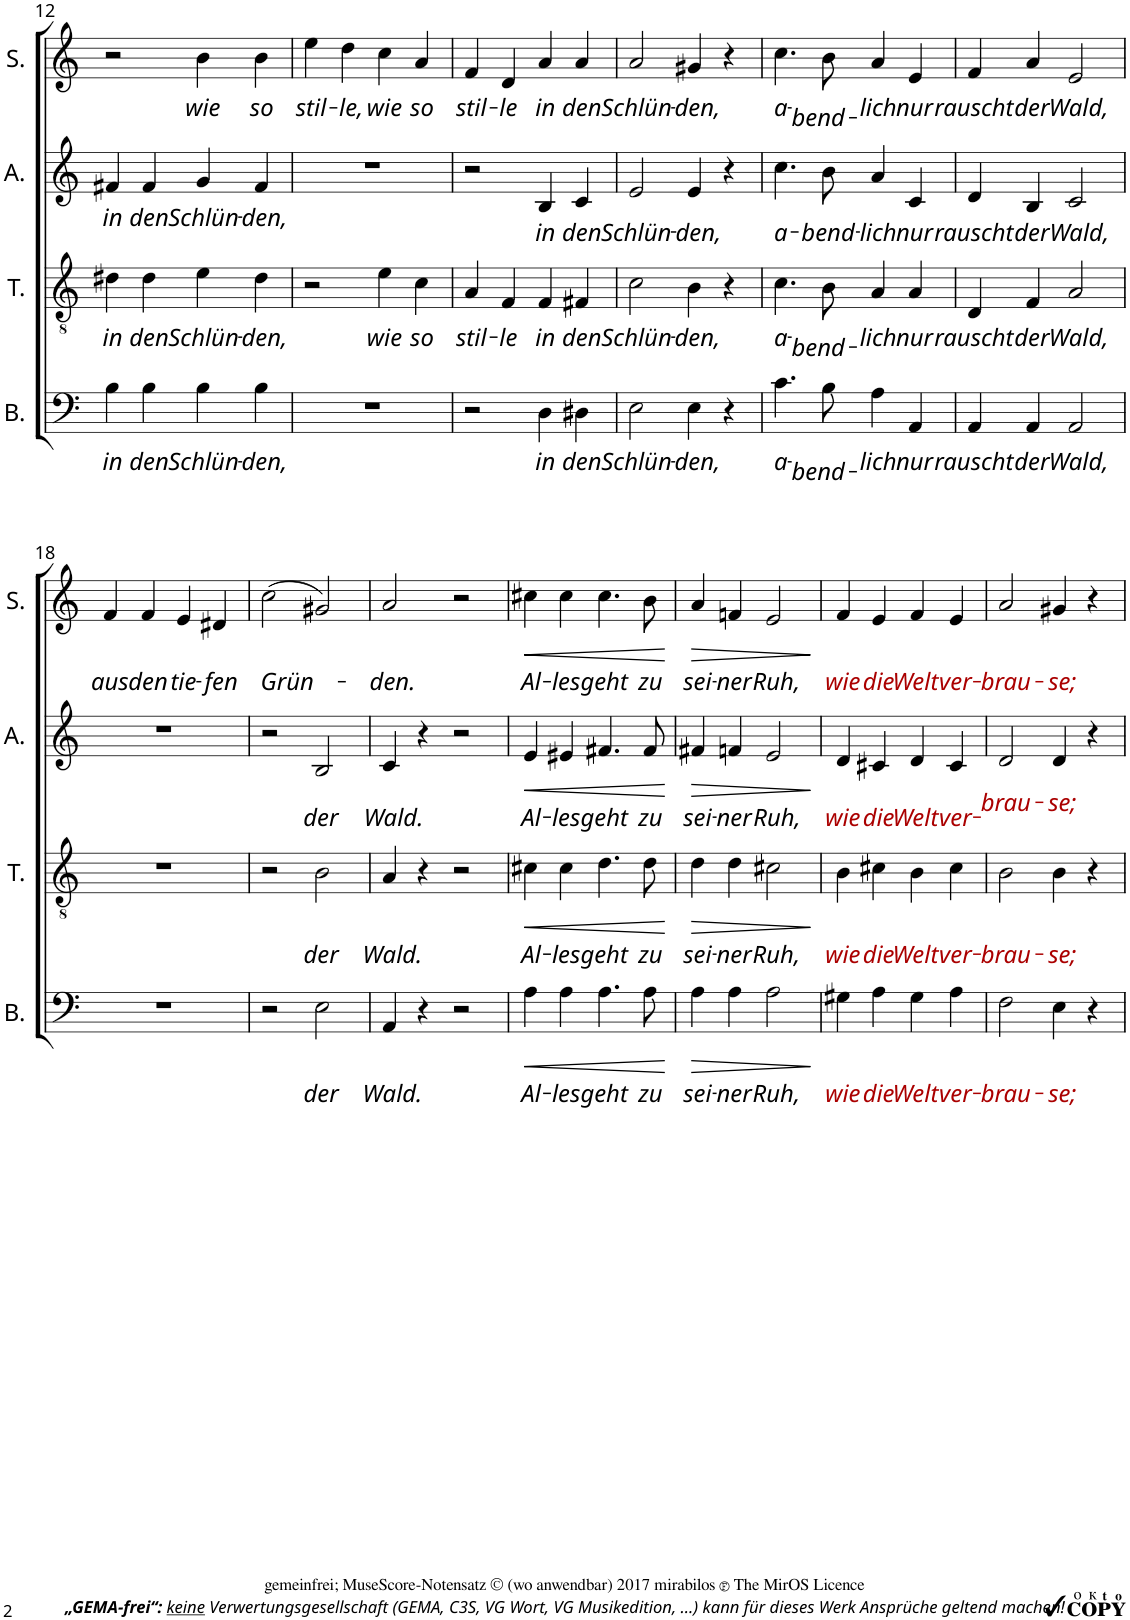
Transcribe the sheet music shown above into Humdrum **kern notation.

**kern	**text	**dynam	**kern	**text	**dynam	**kern	**text	**dynam	**kern	**text	**dynam
*part4	*part4	*part4	*part3	*part3	*part3	*part2	*part2	*part2	*part1	*part1	*part1
*staff4	*staff4	*staff4	*staff3	*staff3	*staff3	*staff2	*staff2	*staff2	*staff1	*staff1	*staff1
*I"Baß	*	*	*I"Tenor	*	*	*I"Alt	*	*	*I"Sopran	*	*
*I'B.	*	*	*I'T.	*	*	*I'A.	*	*	*I'S.	*	*
!!LO:PB:g=z
*clefF4	*	*	*clefGv2	*	*	*clefG2	*	*	*clefG2	*	*
*k[]	*	*	*k[]	*	*	*k[]	*	*	*k[]	*	*
*M4/4	*	*	*M4/4	*	*	*M4/4	*	*	*M4/4	*	*
*met(c)	*	*	*met(c)	*	*	*met(c)	*	*	*met(c)	*	*
=12	=12	=12	=12	=12	=12	=12	=12	=12	=12	=12	=12
!	!LO:LY:b	!	!	!LO:LY:b	!	!	!LO:LY:b	!	!	!	!
4B\	in	.	4d#X\	in	.	4f#X/	in	.	2r	.	.
!	!LO:LY:b	!	!	!LO:LY:b	!	!	!LO:LY:b	!	!	!	!
4B\	den	.	4d#\	den	.	4f#/	den	.	.	.	.
!	!LO:LY:b	!	!	!LO:LY:b	!	!	!LO:LY:b	!	!	!LO:LY:b	!
4B\	Schlün-	.	4e\	Schlün-	.	4g/	Schlün-	.	4b\	wie	.
!	!LO:LY:b	!	!	!LO:LY:b	!	!	!LO:LY:b	!	!	!LO:LY:b	!
4B\	-den,	.	4d#\	-den,	.	4f#/	-den,	.	4b\	so	.
=13	=13	=13	=13	=13	=13	=13	=13	=13	=13	=13	=13
!	!	!	!	!	!	!	!	!	!	!LO:LY:b	!
1r	.	.	2r	.	.	1r	.	.	4ee\	stil-	.
!	!	!	!	!	!	!	!	!	!	!LO:LY:b	!
.	.	.	.	.	.	.	.	.	4dd\	-le,	.
!	!	!	!	!LO:LY:b	!	!	!	!	!	!LO:LY:b	!
.	.	.	4e\	wie	.	.	.	.	4cc\	wie	.
!	!	!	!	!LO:LY:b	!	!	!	!	!	!LO:LY:b	!
.	.	.	4c\	so	.	.	.	.	4a/	so	.
=14	=14	=14	=14	=14	=14	=14	=14	=14	=14	=14	=14
!	!	!	!	!LO:LY:b	!	!	!	!	!	!LO:LY:b	!
2r	.	.	4A/	stil-	.	2r	.	.	4f/	stil-	.
!	!	!	!	!LO:LY:b	!	!	!	!	!	!LO:LY:b	!
.	.	.	4F/	-le	.	.	.	.	4d/	-le	.
!	!LO:LY:b	!	!	!LO:LY:b	!	!	!LO:LY:b	!	!	!LO:LY:b	!
4D\	in	.	4F/	in	.	4B/	in	.	4a/	in	.
!	!LO:LY:b	!	!	!LO:LY:b	!	!	!LO:LY:b	!	!	!LO:LY:b	!
4D#X\	den	.	4F#X/	den	.	4c/	den	.	4a/	den	.
=15	=15	=15	=15	=15	=15	=15	=15	=15	=15	=15	=15
!	!LO:LY:b	!	!	!LO:LY:b	!	!	!LO:LY:b	!	!	!LO:LY:b	!
2E\	Schlün-	.	2c\	Schlün-	.	2e/	Schlün-	.	2a/	Schlün-	.
!	!LO:LY:b	!	!	!LO:LY:b	!	!	!LO:LY:b	!	!	!LO:LY:b	!
4E\	-den,	.	4B\	-den,	.	4e/	-den,	.	4g#X/	-den,	.
4r	.	.	4r	.	.	4r	.	.	4r	.	.
=16	=16	=16	=16	=16	=16	=16	=16	=16	=16	=16	=16
!	!LO:LY:b	!	!	!LO:LY:b	!	!	!LO:LY:b	!	!	!LO:LY:b	!
4.c\	a-	.	4.c\	a-	.	4.cc\	a-	.	4.cc\	a-	.
!	!LO:LY:b	!	!	!LO:LY:b	!	!	!LO:LY:b	!	!	!LO:LY:b	!
8B\	-bend-	.	8B\	-bend-	.	8b\	-bend-	.	8b\	-bend-	.
!	!LO:LY:b	!	!	!LO:LY:b	!	!	!LO:LY:b	!	!	!LO:LY:b	!
4A\	-lich	.	4A/	-lich	.	4a/	-lich	.	4a/	-lich	.
!	!LO:LY:b	!	!	!LO:LY:b	!	!	!LO:LY:b	!	!	!LO:LY:b	!
4AA/	nur	.	4A/	nur	.	4c/	nur	.	4e/	nur	.
=17	=17	=17	=17	=17	=17	=17	=17	=17	=17	=17	=17
!	!LO:LY:b	!	!	!LO:LY:b	!	!	!LO:LY:b	!	!	!LO:LY:b	!
4AA/	rauscht	.	4D/	rauscht	.	4d/	rauscht	.	4f/	rauscht	.
!	!LO:LY:b	!	!	!LO:LY:b	!	!	!LO:LY:b	!	!	!LO:LY:b	!
4AA/	der	.	4F/	der	.	4B/	der	.	4a/	der	.
!	!LO:LY:b	!	!	!LO:LY:b	!	!	!LO:LY:b	!	!	!LO:LY:b	!
2AA/	Wald,	.	2A/	Wald,	.	2c/	Wald,	.	2e/	Wald,	.
!!LO:LB:g=z
=18	=18	=18	=18	=18	=18	=18	=18	=18	=18	=18	=18
!	!	!	!	!	!	!	!	!	!	!LO:LY:b	!
1r	.	.	1r	.	.	1r	.	.	4f/	aus	.
!	!	!	!	!	!	!	!	!	!	!LO:LY:b	!
.	.	.	.	.	.	.	.	.	4f/	den	.
!	!	!	!	!	!	!	!	!	!	!LO:LY:b	!
.	.	.	.	.	.	.	.	.	4e/	tie-	.
!	!	!	!	!	!	!	!	!	!	!LO:LY:b	!
.	.	.	.	.	.	.	.	.	4d#X/	-fen	.
=19	=19	=19	=19	=19	=19	=19	=19	=19	=19	=19	=19
!	!	!	!	!	!	!	!	!	!	!LO:LY:b	!
2r	.	.	2r	.	.	2r	.	.	(2cc\	Grün-	.
!	!LO:LY:b	!	!	!LO:LY:b	!	!	!LO:LY:b	!	!	!	!
2E\	der	.	2B\	der	.	2B/	der	.	2g#X/)	.	.
=20	=20	=20	=20	=20	=20	=20	=20	=20	=20	=20	=20
!	!LO:LY:b	!	!	!LO:LY:b	!	!	!LO:LY:b	!	!	!LO:LY:b	!
4AA/	Wald.	.	4A/	Wald.	.	4c/	Wald.	.	2a/	-den.	.
4r	.	.	4r	.	.	4r	.	.	.	.	.
2r	.	.	2r	.	.	2r	.	.	2r	.	.
=21	=21	=21	=21	=21	=21	=21	=21	=21	=21	=21	=21
!	!LO:LY:b	!LO:HP:b	!	!LO:LY:b	!LO:HP:b	!	!LO:LY:b	!LO:HP:b	!	!LO:LY:b	!LO:HP:b
4A\	Al-	<	4c#X\	Al-	<	4e/	Al-	<	4cc#X\	Al-	<
!	!LO:LY:b	!	!	!LO:LY:b	!	!	!LO:LY:b	!	!	!LO:LY:b	!
4A\	-les	.	4c#\	-les	.	4e#X/	-les	.	4cc#\	-les	.
!	!LO:LY:b	!	!	!LO:LY:b	!	!	!LO:LY:b	!	!	!LO:LY:b	!
4.A\	geht	.	4.d\	geht	.	4.f#X/	geht	.	4.cc#\	geht	.
!	!LO:LY:b	!	!	!LO:LY:b	!	!	!LO:LY:b	!	!	!LO:LY:b	!
8A\	zu	.	8d\	zu	.	8f#/	zu	.	8b\	zu	.
.	.	[	.	.	[	.	.	[	.	.	[
=22	=22	=22	=22	=22	=22	=22	=22	=22	=22	=22	=22
!	!LO:LY:b	!LO:HP:b	!	!LO:LY:b	!LO:HP:b	!	!LO:LY:b	!LO:HP:b	!	!LO:LY:b	!LO:HP:b
4A\	sei-	>	4d\	sei-	>	4f#X/	sei-	>	4a/	sei-	>
!	!LO:LY:b	!	!	!LO:LY:b	!	!	!LO:LY:b	!	!	!LO:LY:b	!
4A\	-ner	.	4d\	-ner	.	4fn/	-ner	.	4fn/	-ner	.
!	!LO:LY:b	!	!	!LO:LY:b	!	!	!LO:LY:b	!	!	!LO:LY:b	!
2A\	Ruh,	.	2c#X\	Ruh,	.	2e/	Ruh,	.	2e/	Ruh,	.
.	.	]	.	.	]	.	.	]	.	.	]
=23	=23	=23	=23	=23	=23	=23	=23	=23	=23	=23	=23
!	!LO:LY:b:color=#AA0000	!	!	!LO:LY:b:color=#AA0000	!	!	!LO:LY:b:color=#AA0000	!	!	!LO:LY:b:color=#AA0000	!
4G#X\	wie	.	4B\	wie	.	4d/	wie	.	4f/	wie	.
!	!LO:LY:b:color=#AA0000	!	!	!LO:LY:b:color=#AA0000	!	!	!LO:LY:b:color=#AA0000	!	!	!LO:LY:b:color=#AA0000	!
4A\	die	.	4c#X\	die	.	4c#X/	die	.	4e/	die	.
!	!LO:LY:b:color=#AA0000	!	!	!LO:LY:b:color=#AA0000	!	!	!LO:LY:b:color=#AA0000	!	!	!LO:LY:b:color=#AA0000	!
4G#\	Welt	.	4B\	Welt	.	4d/	Welt	.	4f/	Welt	.
!	!LO:LY:b:color=#AA0000	!	!	!LO:LY:b:color=#AA0000	!	!	!LO:LY:b:color=#AA0000	!	!	!LO:LY:b:color=#AA0000	!
4A\	ver-	.	4c#\	ver-	.	4c#/	ver-	.	4e/	ver-	.
=24	=24	=24	=24	=24	=24	=24	=24	=24	=24	=24	=24
!	!LO:LY:b:color=#AA0000	!	!	!LO:LY:b:color=#AA0000	!	!	!LO:LY:b:color=#AA0000	!	!	!LO:LY:b:color=#AA0000	!
2F\	-brau-	.	2B\	-brau-	.	2d/	-brau-	.	2a/	-brau-	.
!	!LO:LY:b:color=#AA0000	!	!	!LO:LY:b:color=#AA0000	!	!	!LO:LY:b:color=#AA0000	!	!	!LO:LY:b:color=#AA0000	!
4E\	-se;	.	4B\	-se;	.	4d/	-se;	.	4g#X/	-se;	.
4r	.	.	4r	.	.	4r	.	.	4r	.	.
=	=	=	=	=	=	=	=	=	=	=	=
*-	*-	*-	*-	*-	*-	*-	*-	*-	*-	*-	*-
